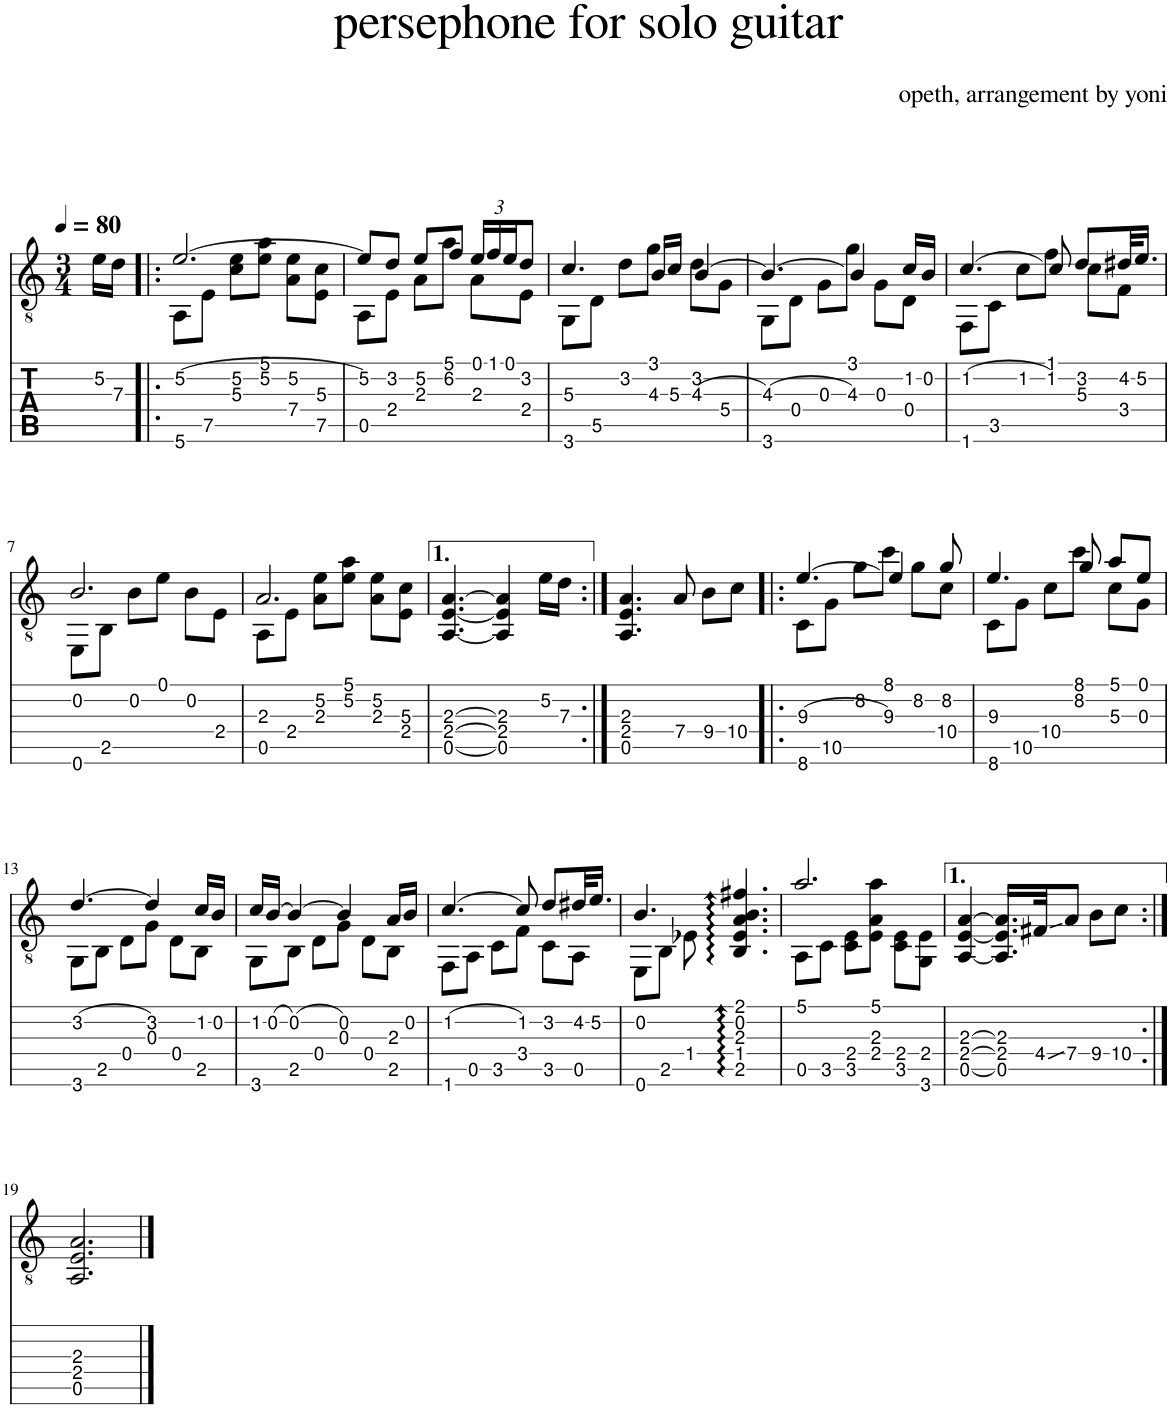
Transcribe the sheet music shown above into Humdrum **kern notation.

**kern	**kern
*part1	*part1
*staff2	*staff1
*I"Guitar	*
*I'Guit.	*
*stria6	*
*	*clefGv2
*k[]	*k[]
*M3/4	*M3/4
*MM80	*MM80
=1	=1
16eLL	16e\LL
16dJJ	16d\JJ
=2!|:	=2!|:
*^	*^
[2.e	8AAL	[2.e/	8AA\L
.	8EJ	.	8E\J
.	8c\ 8e\L	.	8c\ 8e\L
.	8e\ 8a\J	.	8e\ 8a\J
.	8A\ 8e\L	.	8A\ 8e\L
.	8E\ 8c\J	.	8E\ 8c\J
=3	=3	=3	=3
8eL]	8AAL	8e/L]	8AA\L
8dJ	8EJ	8d/J	8E\J
8eL	8AL	8e/L	8A\L
8fJ	8aJ	8f/J	8a\J
*Xbrackettup	*	*Xbrackettup	*
24eLL	8AL	24e/LL	8A\L
24f	.	24f/	.
24eJ	.	24e/J	.
8dJ	8EJ	8d/J	8E\J
=4	=4	=4	=4
4.c	8GGL	4.c/	8GG\L
.	8DJ	.	8D\J
.	8dL	.	8d\L
16BLL	8gJ	16B/LL	8g\J
16cJJ	.	16c/JJ	.
[4B	8dL	[4B/	8d\L
.	8GJ	.	8G\J
=5	=5	=5	=5
4.B_	8GGL	4.B/_	8GG\L
.	8DJ	.	8D\J
.	8GL	.	8G\L
4B]	8gJ	4B/]	8g\J
.	8GL	.	8G\L
16cLL	8DJ	16c/LL	8D\J
16BJJ	.	16B/JJ	.
=6	=6	=6	=6
[4.c	8FFL	[4.c/	8FF\L
.	8CJ	.	8C\J
.	8cL	.	8c\L
8c]	8fJ	8c/]	8f\J
8dL	8cL	8d/L	8c\L
32d#KL	8FJ	32d#X/KL	8F\J
16.eJJ	.	16.e/JJ	.
!!LO:LB:g=z	!!
=7	=7	=7	=7
2.B	8EEL	2.B/	8EE\L
.	8BBJ	.	8BB\J
.	8BL	.	8B\L
.	8eJ	.	8e\J
.	8BL	.	8B\L
.	8EJ	.	8E\J
=8	=8	=8	=8
2.A	8AAL	2.A/	8AA\L
.	8EJ	.	8E\J
.	8A\ 8e\L	.	8A\ 8e\L
.	8e\ 8a\J	.	8e\ 8a\J
.	8A\ 8e\L	.	8A\ 8e\L
.	8E\ 8c\J	.	8E\ 8c\J
*v	*v	*	*
*	*v	*v
=9	=9
[4.AA [4.E [4.A	[4.AA/ [4.E/ [4.A/
4AA] 4E] 4A]	4AA/] 4E/] 4A/]
16eLL	16e\LL
16dJJ	16d\JJ
=10:|!	=10:|!
4.AA 4.E 4.A	4.AA/ 4.E/ 4.A/
8A	8A/
8BL	8B\L
8cJ	8c\J
=11!|:	=11!|:
*^	*^
[4.e	8CL	[4.e/	8C\L
.	8GJ	.	8G\J
.	8gL	.	8g\L
4e]	8ccJ	4e/]	8cc\J
.	8gL	.	8g\L
8g	8cJ	8g/	8c\J
=12	=12	=12	=12
4.e	8CL	4.e/	8C\L
.	8GJ	.	8G\J
.	8cL	.	8c\L
8g	8ccJ	8g/	8cc\J
8aL	8cL	8a/L	8c\L
8eJ	8GJ	8e/J	8G\J
!!LO:LB:g=z	!!
=13	=13	=13	=13
[4.d	8GGL	[4.d/	8GG\L
.	8BBJ	.	8BB\J
.	8DL	.	8D\L
4d]	8GJ	4d/]	8G\J
.	8DL	.	8D\L
16cLL	8BBJ	16c/LL	8BB\J
16BJJ	.	16B/JJ	.
=14	=14	=14	=14
16cLL	8GGL	16c/LL	8GG\L
[16BJJ	.	[16B/JJ	.
4B_	8BBJ	4B/_	8BB\J
.	8DL	.	8D\L
4B]	8GJ	4B/]	8G\J
.	8DL	.	8D\L
16ALL	8BBJ	16A/LL	8BB\J
16BJJ	.	16B/JJ	.
=15	=15	=15	=15
[4.c	8FFL	[4.c/	8FF\L
.	8AAJ	.	8AA\J
.	8CL	.	8C\L
8c]	8FJ	8c/]	8F\J
8dL	8CL	8d/L	8C\L
32d#XKL	8AAJ	32d#X/KL	8AA\J
16.eJJ	.	16.e/JJ	.
=16	=16	=16	=16
4.B	8EE	4.B/	8EE\L
.	8BBL	.	8BB\J
.	8E-J	.	8E-X\
4.BB: 4.E-: 4.A: 4.B: 4.f#X:	4.ryy	4.BB/: 4.E-/: 4.A/: 4.B/: 4.f#X/:	4.ryy
=17	=17	=17	=17
2.a	8AAL	2.a/	8AA\L
.	8CJ	.	8C\J
.	8C\ 8E\L	.	8C\ 8E\L
.	8E\ 8A\ 8a\J	.	8E\ 8A\ 8a\J
.	8C\ 8E\L	.	8C\ 8E\L
.	8GG\ 8E\J	.	8GG\ 8E\J
*v	*v	*	*
*	*v	*v
=18	=18
[4AA [4E [4A	[4AA/ [4E/ [4A/
16.AA]\ 16.E]\ 16.A]\LL	16.AA/] 16.E/] 16.A/]LL
32F#Jk	32F#X/JK
8AJ	8A/J
8BL	8B\L
8cJ	8c\J
!!LO:LB:g=z
=19:|!	=19:|!
2.AA 2.E 2.A	2.AA/ 2.E/ 2.A/
==	==
*-	*-
